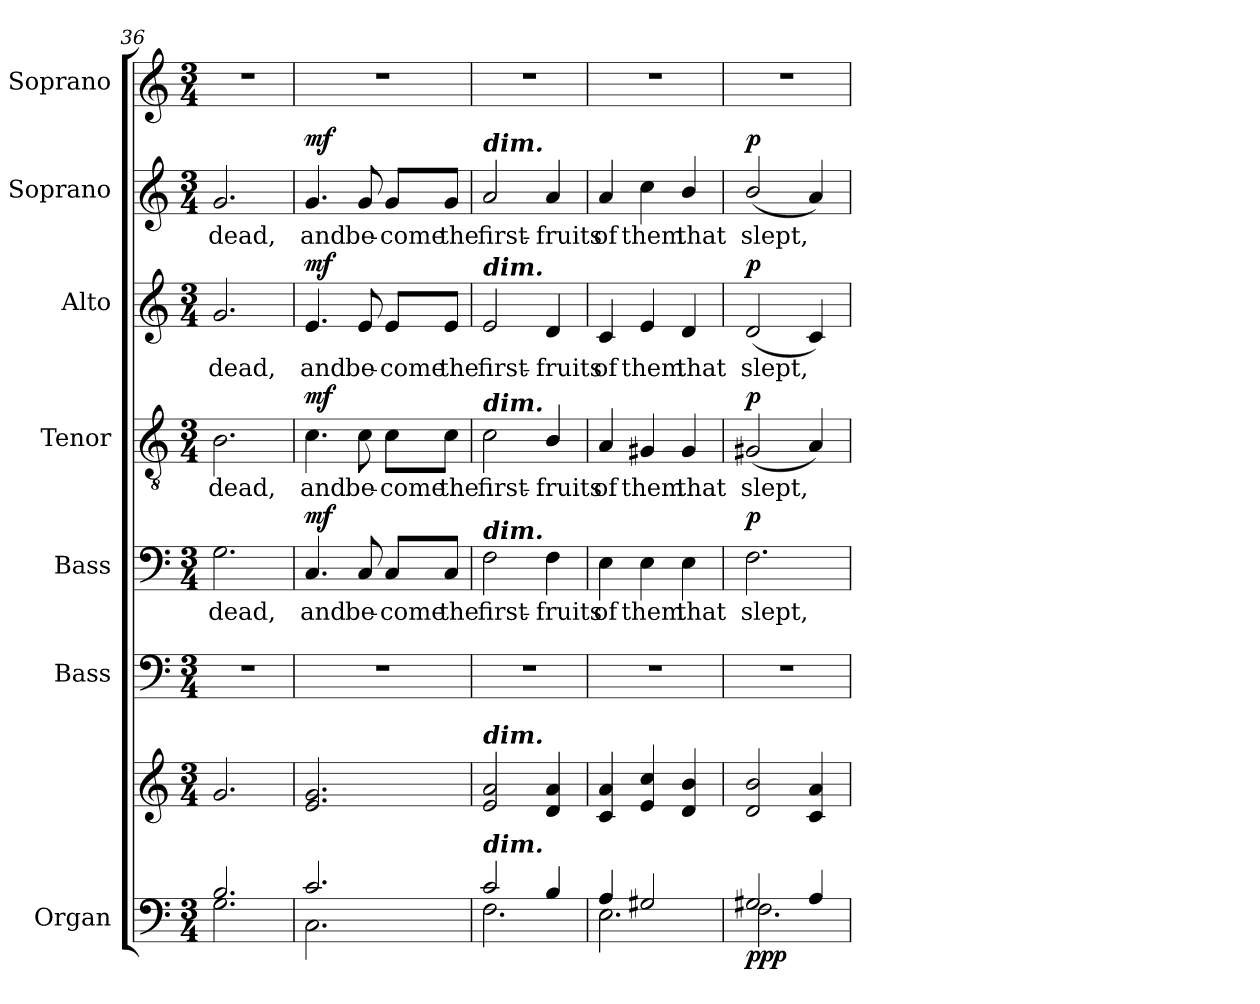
**kern	**kern	**dynam	**kern	**kern	**text	**dynam	**kern	**text	**dynam	**kern	**text	**dynam	**kern	**text	**dynam	**kern
*part7	*part7	*part7	*part6	*part5	*part5	*part5	*part4	*part4	*part4	*part3	*part3	*part3	*part2	*part2	*part2	*part1
*staff8	*staff7	*staff7/8	*staff6	*staff5	*staff5	*staff5	*staff4	*staff4	*staff4	*staff3	*staff3	*staff3	*staff2	*staff2	*staff2	*staff1
*I"Organ	*	*	*I"Bass	*I"Bass	*	*	*I"Tenor	*	*	*I"Alto	*	*	*I"Soprano	*	*	*I"Soprano
*	*	*	*I'B	*I'B	*	*	*I'T	*	*	*I'A	*	*	*I'S	*	*	*I'S
*clefF4	*clefG2	*	*clefF4	*clefF4	*	*	*clefGv2	*	*	*clefG2	*	*	*clefG2	*	*	*clefG2
*k[]	*k[]	*	*k[]	*k[]	*	*	*k[]	*	*	*k[]	*	*	*k[]	*	*	*k[]
*C:	*C:	*	*C:	*C:	*	*	*C:	*	*	*C:	*	*	*C:	*	*	*C:
*M3/4	*M3/4	*	*M3/4	*M3/4	*	*	*M3/4	*	*	*M3/4	*	*	*M3/4	*	*	*M3/4
=36	=36	=36	=36	=36	=36	=36	=36	=36	=36	=36	=36	=36	=36	=36	=36	=36
*^	*^	*	*	*	*	*	*	*	*	*	*	*	*	*	*	*
!	!	!	!	!	!	!	!LO:LY:b	!	!	!LO:LY:b	!	!	!LO:LY:b	!	!	!LO:LY:b	!	!
2.B/	2.G\	2.g/	2.ryy	.	2.r	2.G	dead,	.	2.B	dead,	.	2.g	dead,	.	2.g	dead,	.	2.r
=37	=37	=37	=37	=37	=37	=37	=37	=37	=37	=37	=37	=37	=37	=37	=37	=37	=37	=37
!	!	!	!	!LO:DY:b=2	!	!	!LO:LY:b	!	!	!LO:LY:b	!	!	!LO:LY:b	!	!	!LO:LY:b	!	!
!	!	!	!	!LO:DY:n=1:b=2	!	!	!	!	!	!	!	!	!	!	!	!	!	!
!	!	!	!	!LO:DY:n=2:b	!	!	!	!LO:DY:b	!	!	!LO:DY:b	!	!	!LO:DY:b	!	!	!LO:DY:b	!
2.c/	2.C\	2.e/ 2.g/	2.ryy	mf mf mf	2.r	4.C	and	mf	4.c	and	mf	4.e	and	mf	4.g	and	mf	2.r
!	!	!	!	!	!	!	!LO:LY:b	!	!	!LO:LY:b	!	!	!LO:LY:b	!	!	!LO:LY:b	!	!
.	.	.	.	.	.	8C	be-	.	8c	be-	.	8e	be-	.	8g	be-	.	.
!	!	!	!	!	!	!	!LO:LY:b	!	!	!LO:LY:b	!	!	!LO:LY:b	!	!	!LO:LY:b	!	!
.	.	.	.	.	.	8C/L	-come	.	8c\L	-come	.	8e/L	-come	.	8g/L	-come	.	.
!	!	!	!	!	!	!	!LO:LY:b	!	!	!LO:LY:b	!	!	!LO:LY:b	!	!	!LO:LY:b	!	!
.	.	.	.	.	.	8C/J	the	.	8c\J	the	.	8e/J	the	.	8g/J	the	.	.
=38	=38	=38	=38	=38	=38	=38	=38	=38	=38	=38	=38	=38	=38	=38	=38	=38	=38	=38
!	!	!	!	!	!	!	!	!	!	!	!	!	!	!	!LO:TX:a:Bi:t=dim.	!	!	!
!	!	!	!	!	!	!	!	!	!	!	!	!LO:TX:a:Bi:t=dim.	!	!	!	!	!	!
!	!	!	!	!	!	!	!	!	!LO:TX:a:Bi:t=dim.	!	!	!	!	!	!	!	!	!
!	!	!	!	!	!	!LO:TX:a:Bi:t=dim.	!	!	!	!	!	!	!	!	!	!	!	!
!	!	!LO:TX:a:Bi:t=dim.	!	!	!	!	!	!	!	!	!	!	!	!	!	!	!	!
!LO:TX:a:Bi:t=dim.	!	!	!	!	!	!	!	!	!	!	!	!	!	!	!	!	!	!
!	!	!	!	!	!	!	!LO:LY:b	!	!	!LO:LY:b	!	!	!LO:LY:b	!	!	!LO:LY:b	!	!
2c/	2.F\	2e/ 2a/	2.ryy	.	2.r	2F	first-	.	2c	first-	.	2e	first-	.	2a	first-	.	2.r
!	!	!	!	!	!	!	!LO:LY:b	!	!	!LO:LY:b	!	!	!LO:LY:b	!	!	!LO:LY:b	!	!
4B/	.	4d/ 4a/	.	.	.	4F	-fruits	.	4B/	-fruits	.	4d	-fruits	.	4a	-fruits	.	.
=39	=39	=39	=39	=39	=39	=39	=39	=39	=39	=39	=39	=39	=39	=39	=39	=39	=39	=39
!	!	!	!	!	!	!	!LO:LY:b	!	!	!LO:LY:b	!	!	!LO:LY:b	!	!	!LO:LY:b	!	!
4A/	2.E\	4c/ 4a/	2.ryy	.	2.r	4E	of	.	4A	of	.	4c	of	.	4a	of	.	2.r
!	!	!	!	!	!	!	!LO:LY:b	!	!	!LO:LY:b	!	!	!LO:LY:b	!	!	!LO:LY:b	!	!
2G#X/	.	4e/ 4cc/	.	.	.	4E	them	.	4G#X	them	.	4e	them	.	4cc	them	.	.
!	!	!	!	!	!	!	!LO:LY:b	!	!	!LO:LY:b	!	!	!LO:LY:b	!	!	!LO:LY:b	!	!
.	.	4d/ 4b/	.	.	.	4E\	that	.	4G#/	that	.	4d/	that	.	4b/	that	.	.
=40	=40	=40	=40	=40	=40	=40	=40	=40	=40	=40	=40	=40	=40	=40	=40	=40	=40	=40
!	!	!	!	!LO:DY:b=2	!	!	!LO:LY:b	!	!	!LO:LY:b	!	!	!LO:LY:b	!	!	!LO:LY:b	!	!
!	!	!	!	!LO:DY:n=1:b=2	!	!	!	!	!	!	!	!	!	!	!	!	!	!
!	!	!	!	!LO:DY:n=2:b	!	!	!	!LO:DY:b	!	!	!LO:DY:b	!	!	!LO:DY:b	!	!	!LO:DY:b	!
2G#X/	2.F\	2d/ 2b/	2.ryy	p p p	2.r	2.F\	slept,	p	(<2G#X/	slept,	p	(<2d/	slept,	p	(<2b/	slept,	p	2.r
4A/	.	4c/ 4a/	.	.	.	.	.	.	4A)	.	.	4c)	.	.	4a)	.	.	.
*v	*v	*	*	*	*	*	*	*	*	*	*	*	*	*	*	*	*	*
*	*v	*v	*	*	*	*	*	*	*	*	*	*	*	*	*	*	*
=	=	=	=	=	=	=	=	=	=	=	=	=	=	=	=	=
*-	*-	*-	*-	*-	*-	*-	*-	*-	*-	*-	*-	*-	*-	*-	*-	*-
